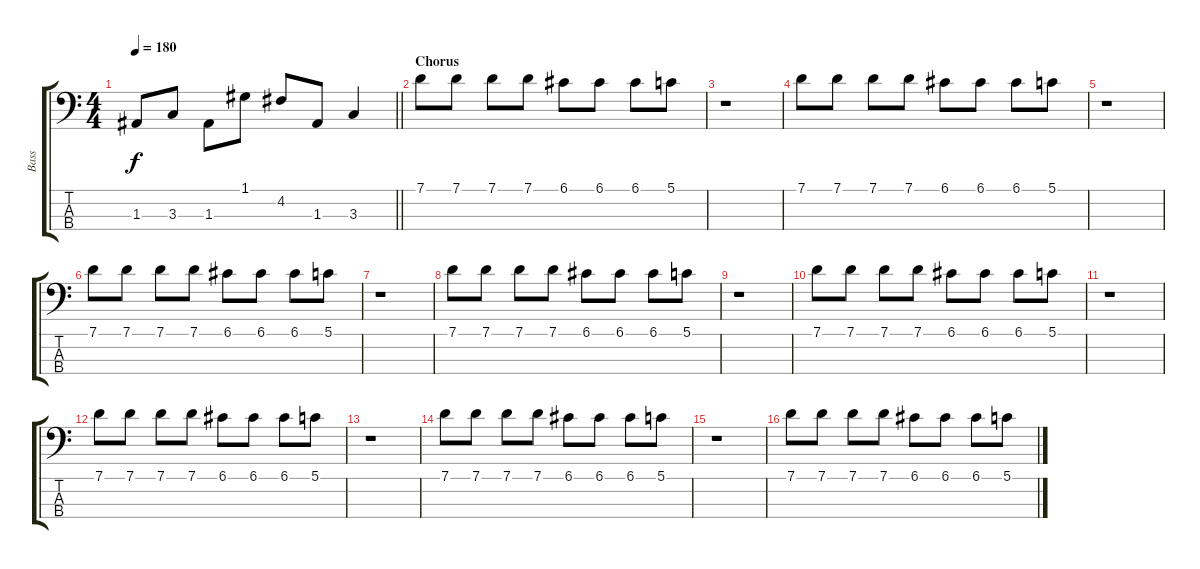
\track ("Bass" "Bass") {instrument electricbassfinger}
\staff {score tabs}
\tuning (G2 D2 A1 E1) {hide}
\ts (4 4)
\tempo 180
\clef f4
\barLineRight lightlight
\ks c
1.3.8{dy f} 3.3.8 1.3.8 1.1.8 4.2.8 1.3.8 3.3.4 |
\section ("" "Chorus")
7.1.8 7.1.8 7.1.8 7.1.8 6.1.8 6.1.8 6.1.8 5.1.8 |
r.1 |
7.1.8 7.1.8 7.1.8 7.1.8 6.1.8 6.1.8 6.1.8 5.1.8 |
r.1 |
7.1.8 7.1.8 7.1.8 7.1.8 6.1.8 6.1.8 6.1.8 5.1.8 |
r.1 |
7.1.8 7.1.8 7.1.8 7.1.8 6.1.8 6.1.8 6.1.8 5.1.8 |
r.1 |
7.1.8 7.1.8 7.1.8 7.1.8 6.1.8 6.1.8 6.1.8 5.1.8 |
r.1 |
7.1.8 7.1.8 7.1.8 7.1.8 6.1.8 6.1.8 6.1.8 5.1.8 |
r.1 |
7.1.8 7.1.8 7.1.8 7.1.8 6.1.8 6.1.8 6.1.8 5.1.8 |
r.1 |
7.1.8 7.1.8 7.1.8 7.1.8 6.1.8 6.1.8 6.1.8 5.1.8
